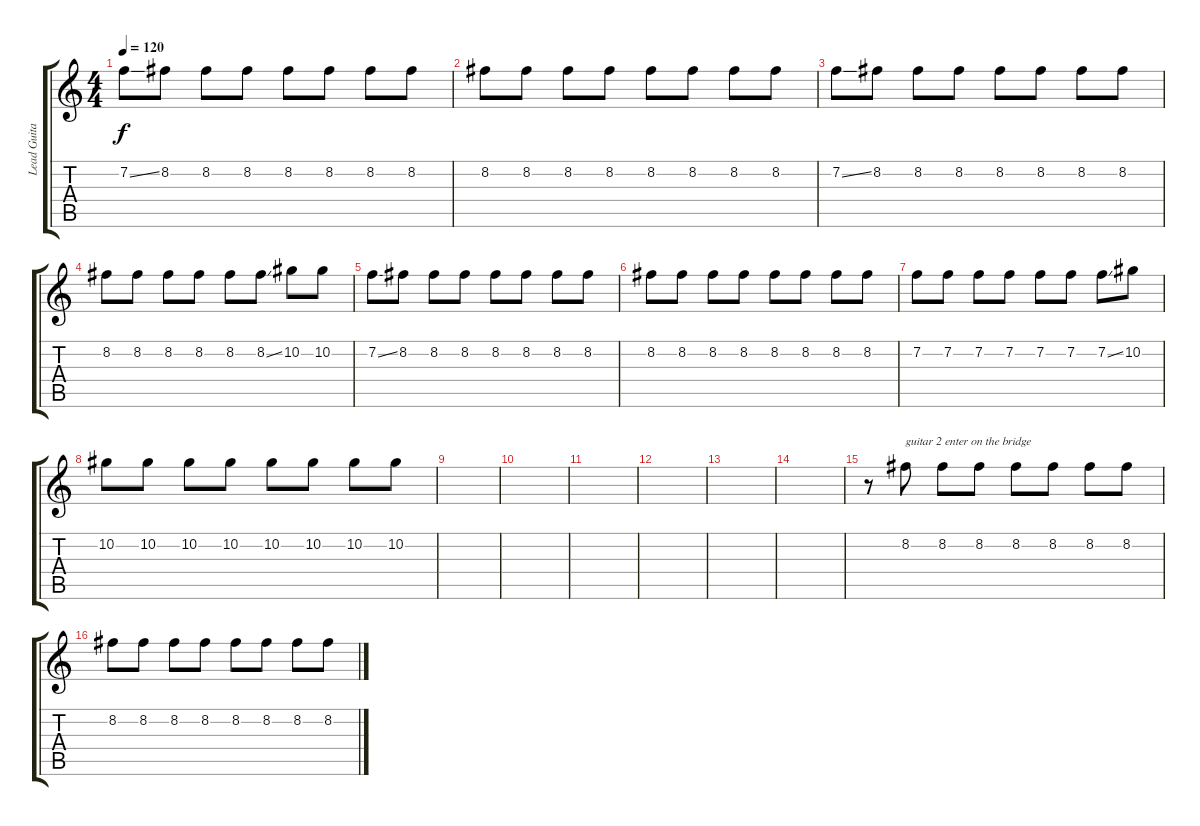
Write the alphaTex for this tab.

\track ("Lead Guitar" "Lead Guita") {instrument distortionguitar}
\staff {score tabs}
\tuning (Eb4 Bb3 Gb3 Db3 Ab2 Eb2) {hide}
\ts (4 4)
\tempo 120
\clef g2
\ks c
7.2{ss}.8{dy f} 8.2.8 8.2.8 8.2.8 8.2.8 8.2.8 8.2.8 8.2.8 |
8.2.8 8.2.8 8.2.8 8.2.8 8.2.8 8.2.8 8.2.8 8.2.8 |
7.2{ss}.8 8.2.8 8.2.8 8.2.8 8.2.8 8.2.8 8.2.8 8.2.8 |
8.2.8 8.2.8 8.2.8 8.2.8 8.2.8 8.2{ss}.8 10.2.8 10.2.8 |
7.2{ss}.8 8.2.8 8.2.8 8.2.8 8.2.8 8.2.8 8.2.8 8.2.8 |
8.2.8 8.2.8 8.2.8 8.2.8 8.2.8 8.2.8 8.2.8 8.2.8 |
7.2.8 7.2.8 7.2.8 7.2.8 7.2.8 7.2.8 7.2{ss}.8 10.2.8 |
10.2.8 10.2.8 10.2.8 10.2.8 10.2.8 10.2.8 10.2.8 10.2.8 |
|
|
|
|
|
|
r.8 8.2.8{txt "guitar 2 enter on the bridge"} 8.2.8 8.2.8 8.2.8 8.2.8 8.2.8 8.2.8 |
8.2.8 8.2.8 8.2.8 8.2.8 8.2.8 8.2.8 8.2.8 8.2.8
